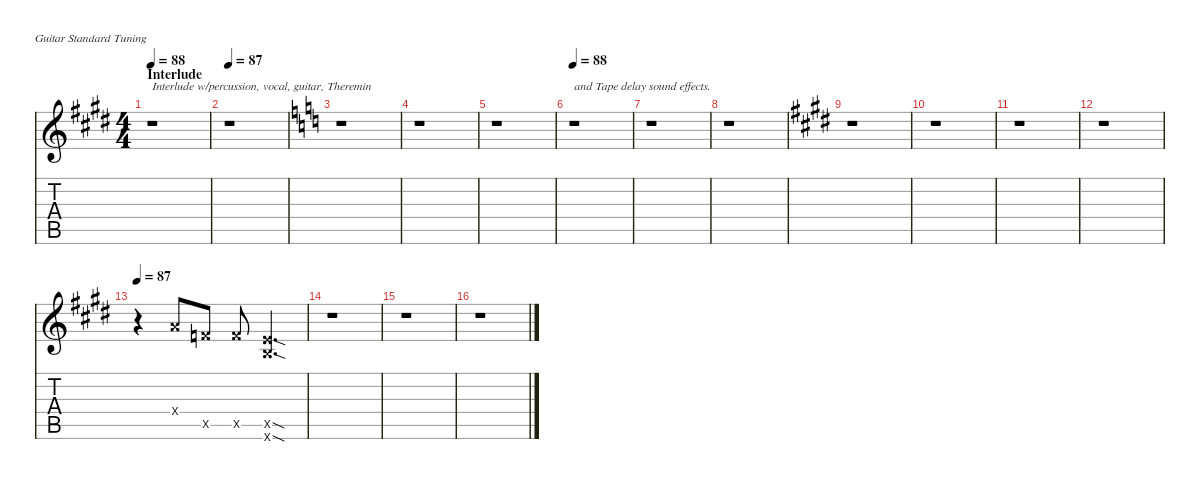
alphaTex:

\defaultSystemsLayout 4
\hideDynamics
\bracketExtendMode nobrackets
\singleTrackTrackNamePolicy hidden
\multiTrackTrackNamePolicy hidden
\firstSystemTrackNameMode fullname
\firstSystemTrackNameOrientation horizontal
\otherSystemsTrackNameOrientation horizontal
\track ("Guitar 2" "dist.guit.") {defaultSystemsLayout 32 instrument distortionguitar}
\staff {score tabs}
\tuning (E4 B3 G3 D3 A2 E2)
\ts (4 4)
\section ("" "Interlude")
\tempo 88
\clef g2
\ks e
r.1{txt "Interlude w/percussion, vocal, guitar, Theremin " dy f beam Down} |
\tempo 87
r.1{beam Down} |
\ks c
r.1{beam Down} |
r.1{beam Down} |
r.1{beam Down} |
\tempo 88
r.1{txt "and Tape delay sound effects." beam Down} |
r.1{beam Down} |
r.1{beam Down} |
\ks e
r.1{beam Down} |
r.1{beam Down} |
r.1{beam Down} |
r.1{beam Down} |
\tempo 87
r.4{beam Down} 7.4{x acc forcenatural}.8{dy mp beam Up} 8.5{x acc forcenatural}.8{beam Up} 8.5{x acc forcenatural}.8{beam Up} (7.5{sod x acc forcenatural} 7.6{sod x acc forcenatural}).4{d beam Up} |
r.1{beam Down} |
r.1{beam Down} |
r.1{beam Down}
